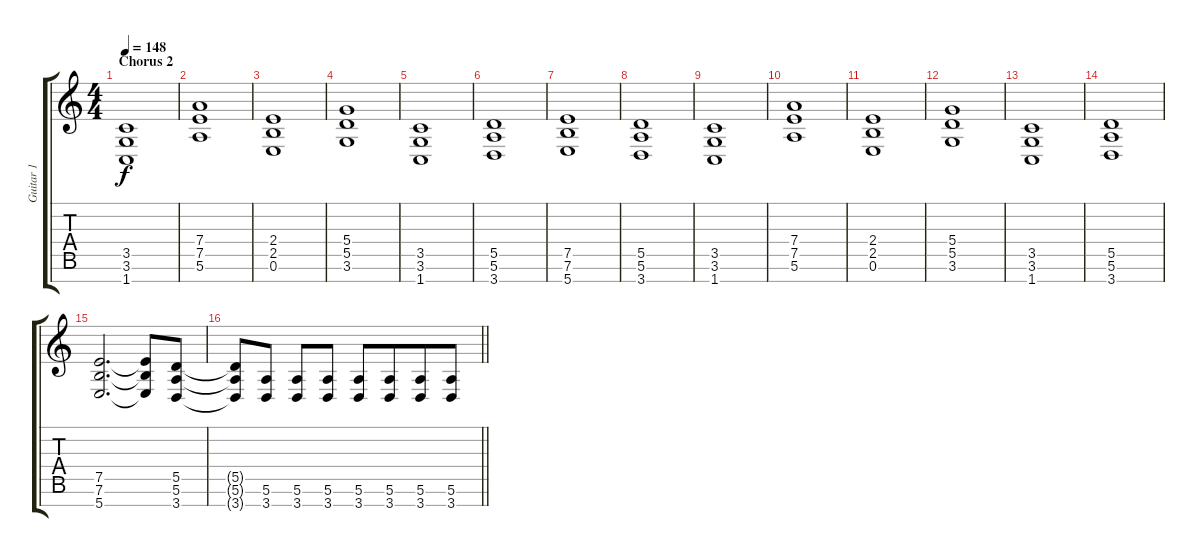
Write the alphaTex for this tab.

\track ("Guitar 1" "Guitar 1") {instrument distortionguitar}
\staff {score tabs}
\tuning (E4 B3 G3 D3 A2 E2 B1) {hide}
\ts (4 4)
\section ("" "Chorus 2")
\tempo 148
\clef g2
\ks c
(3.5 3.6 1.7).1{dy f volume 16 balance 8} |
(7.4 7.5 5.6).1 |
(2.4 2.5 0.6).1 |
(5.4 5.5 3.6).1 |
(3.5 3.6 1.7).1 |
(5.5 5.6 3.7).1 |
(7.5 7.6 5.7).1 |
(5.5 5.6 3.7).1 |
(3.5 3.6 1.7).1 |
(7.4 7.5 5.6).1 |
(2.4 2.5 0.6).1 |
(5.4 5.5 3.6).1 |
(3.5 3.6 1.7).1 |
(5.5 5.6 3.7).1 |
(7.5 7.6 5.7).2{d} (7.5{t} 7.6{t} 5.7{t}).8{beam merge} (5.5 5.6 3.7).8 |
\barLineRight lightlight
(5.5{t} 5.6{t} 3.7{t}).8 (5.6 3.7).8 (5.6 3.7).8 (5.6 3.7).8 (5.6 3.7).8 (5.6 3.7).8{beam merge} (5.6 3.7).8 (5.6 3.7).8
